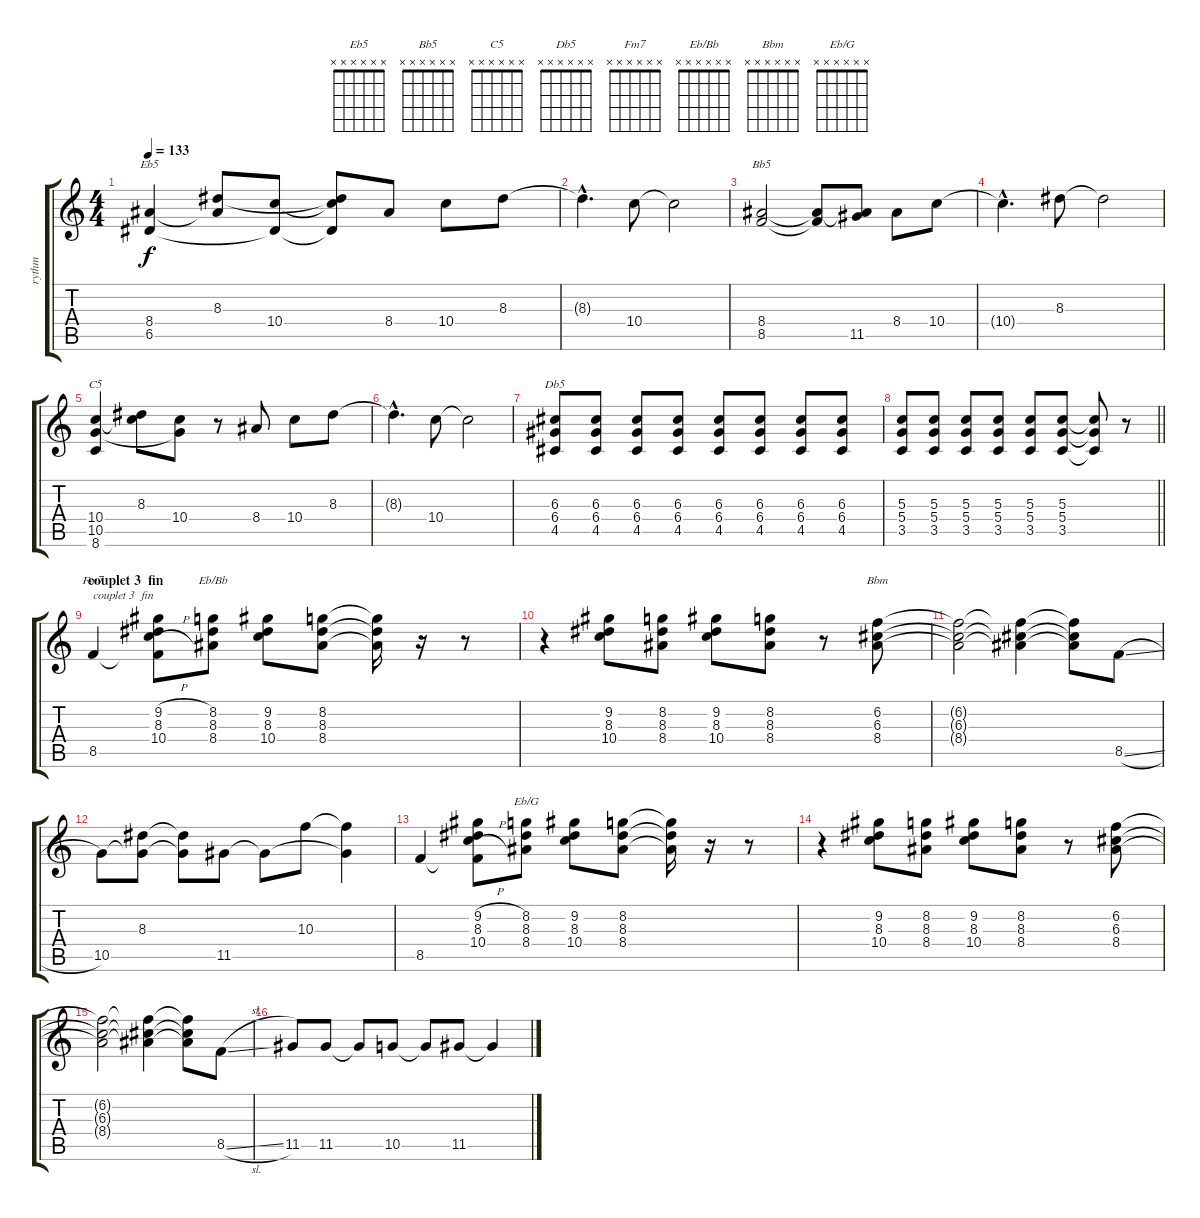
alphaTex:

\track ("rythm" "rythm") {instrument distortionguitar}
\staff {score tabs}
\tuning (E4 B3 G3 D3 A2 E2) {hide}
\chord ("Eb5" x x x x x x)
\chord ("Bb5" x x x x x x)
\chord ("C5" x x x x x x)
\chord ("Db5" x x x x x x)
\chord ("Fm7" x x x x x x)
\chord ("Eb/Bb" x x x x x x)
\chord ("Bbm" x x x x x x)
\chord ("Eb/G" x x x x x x)
\ts (4 4)
\tempo 133
\clef g2
\ks c
(8.4 6.5).4{ch "Eb5" dy f} (8.3 8.4{t}).8 (10.4 6.5{t}).8 (8.3{t} 10.4{t} 6.5{t}).8 8.4.8 10.4.8 8.3.8 |
8.3{hac t}.4{d} 10.4.8 10.4{t}.2 |
(8.4 8.5).2{ch "Bb5"} (8.4{t} 8.5{t}).8 (8.4{t} 11.5).8 8.4.8 10.4.8 |
10.4{hac t}.4{d} 8.3.8 8.3{t}.2 |
(10.4 10.5 8.6).4{ch "C5"} (8.3 10.4{t}).8 (10.4 10.5{t}).8 r.8 8.4.8 10.4.8 8.3.8 |
8.3{hac t}.4{d} 10.4.8 10.4{t}.2 |
(6.3 6.4 4.5).8{ch "Db5"} (6.3 6.4 4.5).8 (6.3 6.4 4.5).8 (6.3 6.4 4.5).8 (6.3 6.4 4.5).8 (6.3 6.4 4.5).8 (6.3 6.4 4.5).8 (6.3 6.4 4.5).8 |
\barLineRight lightlight
(5.3 5.4 3.5).8 (5.3 5.4 3.5).8 (5.3 5.4 3.5).8 (5.3 5.4 3.5).8 (5.3 5.4 3.5).8 (5.3 5.4 3.5).8 (5.3{t} 5.4{t} 3.5{t}).8 r.8 |
\section ("" "couplet 3  fin")
8.5.4{ch "Fm7" txt "couplet 3  fin"} (9.2{h} 8.3 10.4{h} 8.5{t}).8 (8.2 8.3 8.4).8{ch "Eb/Bb"} (9.2 8.3 10.4).8 (8.2 8.3 8.4).8 (8.2{t} 8.3{t} 8.4{t}).16 r.16 r.8 |
r.4 (9.2 8.3 10.4).8 (8.2 8.3 8.4).8 (9.2 8.3 10.4).8 (8.2 8.3 8.4).8 r.8 (6.2 6.3 8.4).8{ch "Bbm"} |
(6.2{t} 6.3{t} 8.4{t}).2 (6.2{t} 6.3{t} 8.4{t}).4 (6.2{t} 6.3{t} 8.4{t}).8 8.5{sl}.8 |
10.5.8 (8.3 10.5{t}).8 (8.3{t} 10.5{t}).8 11.5.8 11.5{t}.8 10.3.8 (10.3{t} 11.5{t}).4 |
8.5.4 (9.2{h} 8.3 10.4{h} 8.5{t}).8 (8.2 8.3 8.4).8{ch "Eb/G"} (9.2 8.3 10.4).8 (8.2 8.3 8.4).8 (8.2{t} 8.3{t} 8.4{t}).16 r.16 r.8 |
r.4 (9.2 8.3 10.4).8 (8.2 8.3 8.4).8 (9.2 8.3 10.4).8 (8.2 8.3 8.4).8 r.8 (6.2 6.3 8.4).8 |
(6.2{t} 6.3{t} 8.4{t}).2 (6.2{t} 6.3{t} 8.4{t}).4 (6.2{t} 6.3{t} 8.4{t}).8 8.5{sl}.8 |
11.5.8 11.5.8 11.5{t}.8 10.5.8 10.5{t}.8 11.5.8 11.5{t}.4
